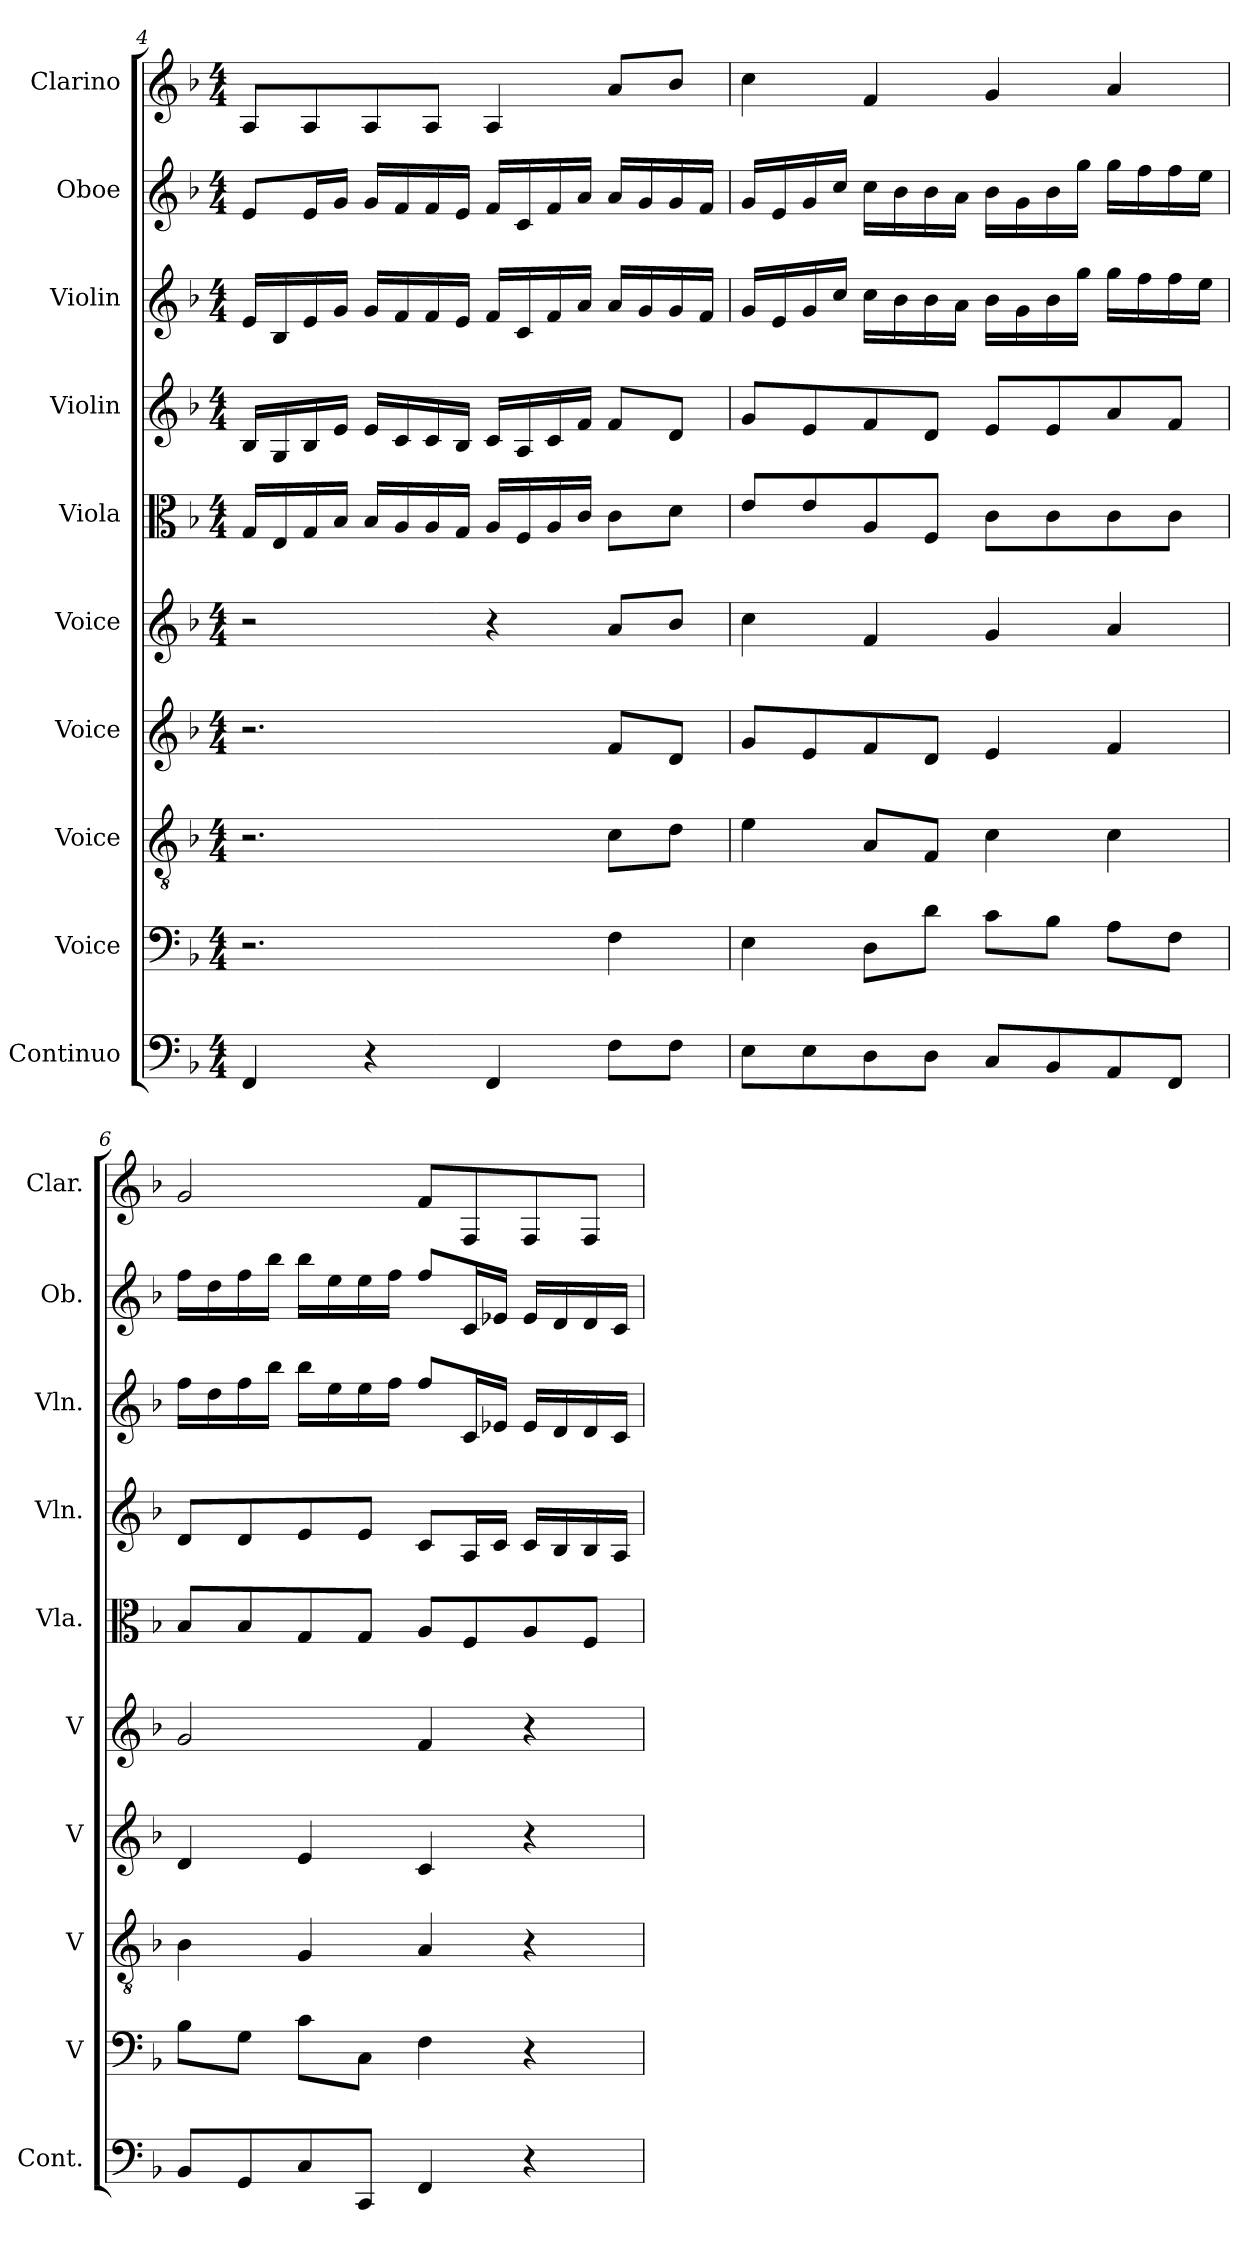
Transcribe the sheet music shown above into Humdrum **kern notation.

**kern	**kern	**kern	**kern	**kern	**kern	**kern	**kern	**kern	**kern
*part10	*part9	*part8	*part7	*part6	*part5	*part4	*part3	*part2	*part1
*staff10	*staff9	*staff8	*staff7	*staff6	*staff5	*staff4	*staff3	*staff2	*staff1
*I"Continuo	*I"Voice	*I"Voice	*I"Voice	*I"Voice	*I"Viola	*I"Violin	*I"Violin	*I"Oboe	*I"Clarino
*I'Cont.	*I'V	*I'V	*I'V	*I'V	*I'Vla.	*I'Vln.	*I'Vln.	*I'Ob.	*I'Clar.
*clefF4	*clefF4	*clefGv2	*clefG2	*clefG2	*clefC3	*clefG2	*clefG2	*clefG2	*clefG2
*k[b-]	*k[b-]	*k[b-]	*k[b-]	*k[b-]	*k[b-]	*k[b-]	*k[b-]	*k[b-]	*k[b-]
*M4/4	*M4/4	*M4/4	*M4/4	*M4/4	*M4/4	*M4/4	*M4/4	*M4/4	*M4/4
=4	=4	=4	=4	=4	=4	=4	=4	=4	=4
4FF	2.r	2.r	2.r	2r	16GLL	16B-LL	16eLL	8eL	8AL
.	.	.	.	.	16E	16G	16B-	.	.
.	.	.	.	.	16G	16B-	16e	16eL	8A
.	.	.	.	.	16B-JJ	16eJJ	16gJJ	16gJJ	.
4r	.	.	.	.	16B-LL	16eLL	16gLL	16gLL	8A
.	.	.	.	.	16A	16c	16f	16f	.
.	.	.	.	.	16A	16c	16f	16f	8AJ
.	.	.	.	.	16GJJ	16B-JJ	16eJJ	16eJJ	.
4FF	.	.	.	4r	16ALL	16cLL	16fLL	16fLL	4A
.	.	.	.	.	16F	16A	16c	16c	.
.	.	.	.	.	16A	16c	16f	16f	.
.	.	.	.	.	16cJJ	16fJJ	16aJJ	16aJJ	.
8FL	4F	8cL	8fL	8aL	8cL	8fL	16aLL	16aLL	8aL
.	.	.	.	.	.	.	16g	16g	.
8FJ	.	8dJ	8dJ	8b-J	8dJ	8dJ	16g	16g	8b-J
.	.	.	.	.	.	.	16fJJ	16fJJ	.
=5	=5	=5	=5	=5	=5	=5	=5	=5	=5
8EL	4E	4e	8gL	4cc	8eL	8gL	16gLL	16gLL	4cc
.	.	.	.	.	.	.	16e	16e	.
8E	.	.	8e	.	8e	8e	16g	16g	.
.	.	.	.	.	.	.	16ccJJ	16ccJJ	.
8D	8DL	8AL	8f	4f	8A	8f	16ccLL	16ccLL	4f
.	.	.	.	.	.	.	16b-	16b-	.
8DJ	8dJ	8FJ	8dJ	.	8FJ	8dJ	16b-	16b-	.
.	.	.	.	.	.	.	16aJJ	16aJJ	.
8CL	8cL	4c	4e	4g	8cL	8eL	16b-LL	16b-LL	4g
.	.	.	.	.	.	.	16g	16g	.
8BB-	8B-J	.	.	.	8c	8e	16b-	16b-	.
.	.	.	.	.	.	.	16ggJJ	16ggJJ	.
8AA	8AL	4c	4f	4a	8c	8a	16ggLL	16ggLL	4a
.	.	.	.	.	.	.	16ff	16ff	.
8FFJ	8FJ	.	.	.	8cJ	8fJ	16ff	16ff	.
.	.	.	.	.	.	.	16eeJJ	16eeJJ	.
=6	=6	=6	=6	=6	=6	=6	=6	=6	=6
8BB-L	8B-L	4B-	4d	2g	8B-L	8dL	16ffLL	16ffLL	2g
.	.	.	.	.	.	.	16dd	16dd	.
8GG	8GJ	.	.	.	8B-	8d	16ff	16ff	.
.	.	.	.	.	.	.	16bb-JJ	16bb-JJ	.
8C	8cL	4G	4e	.	8G	8e	16bb-LL	16bb-LL	.
.	.	.	.	.	.	.	16ee	16ee	.
8CCJ	8CJ	.	.	.	8GJ	8eJ	16ee	16ee	.
.	.	.	.	.	.	.	16ffJJ	16ffJJ	.
4FF	4F	4A	4c	4f	8AL	8cL	8ffL	8ffL	8fL
.	.	.	.	.	8F	16AL	16cL	16cL	8F
.	.	.	.	.	.	16cJJ	16e-XJJ	16e-XJJ	.
4r	4r	4r	4r	4r	8A	16cLL	16e-LL	16e-LL	8F
.	.	.	.	.	.	16B-	16d	16d	.
.	.	.	.	.	8FJ	16B-	16d	16d	8FJ
.	.	.	.	.	.	16AJJ	16cJJ	16cJJ	.
=	=	=	=	=	=	=	=	=	=
*-	*-	*-	*-	*-	*-	*-	*-	*-	*-
